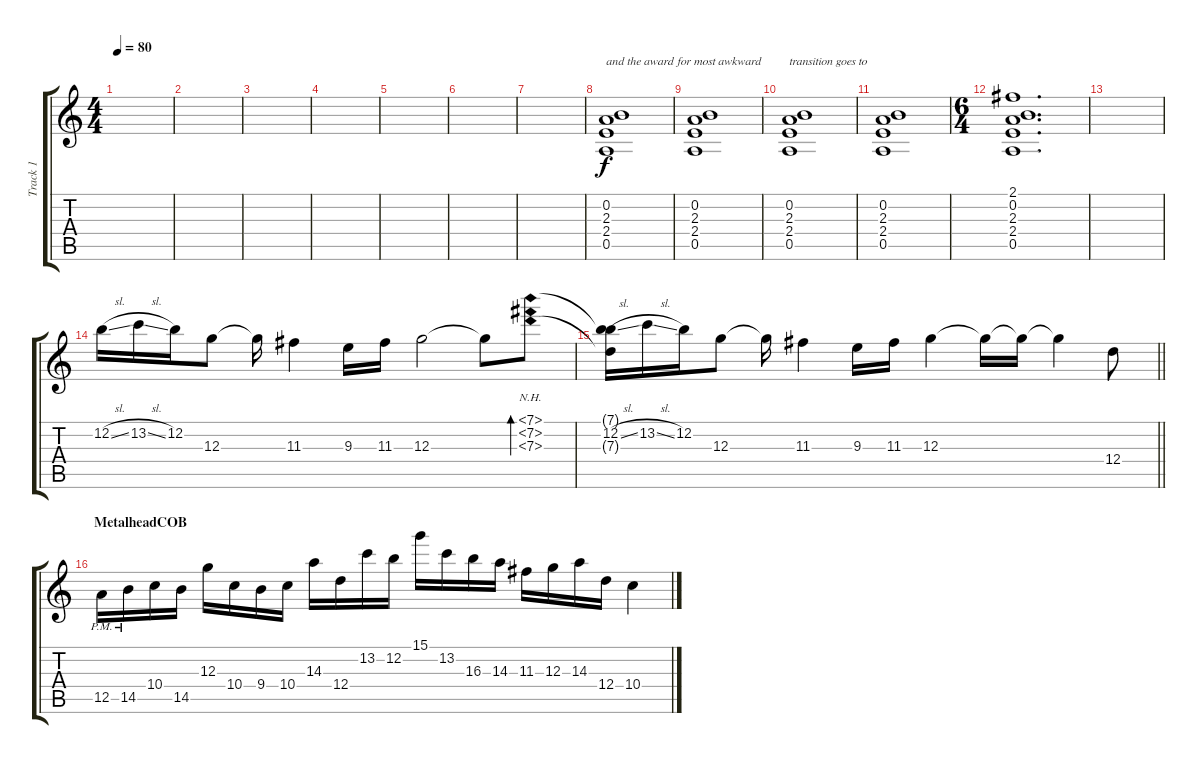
\track ("Track 1" "Track 1") {instrument electricguitarjazz}
\staff {score tabs}
\tuning (E4 B3 G3 D3 A2 E2) {hide}
\ts (4 4)
\tempo 80
\clef g2
\ks c
|
|
|
|
|
|
|
(0.2 2.3 2.4 0.5).1{txt "and the award for most awkward" instrument electricguitarjazz} |
(0.2 2.3 2.4 0.5).1 |
(0.2 2.3 2.4 0.5).1{txt "transition goes to"} |
(0.2 2.3 2.4 0.5).1 |
\ts (6 4)
(2.1 0.2 2.3 2.4 0.5).1{d volume 0} |
|
12.2{sl}.16 13.2{sl}.16 12.2.16 12.3.8 12.3{t}.16 11.3.4 9.3.16 11.3.16 12.3.2 12.3{t}.8 (7.1{nh} 7.2{nh} 7.3{nh}).8{bd 120} |
\barLineRight lightlight
(7.1{t} 12.2{sl} 7.3{t}).16 13.2{sl}.16 12.2.16 12.3.8 12.3{t}.16 11.3.4 9.3.16 11.3.16 12.3.4 12.3{t}.16 12.3{t}.16 12.3{t}.4 12.4.8 |
\section ("" "MetalheadCOB")
12.5{pm}.16 14.5{pm}.16 10.4.16 14.5.16 12.3.16 10.4.16 9.4.16 10.4.16 14.3.16 12.4.16 13.2.16 12.2.16 15.1.16 13.2.16 16.3.16 14.3.16 11.3.16 12.3.16 14.3.16 12.4.16 10.4.4
